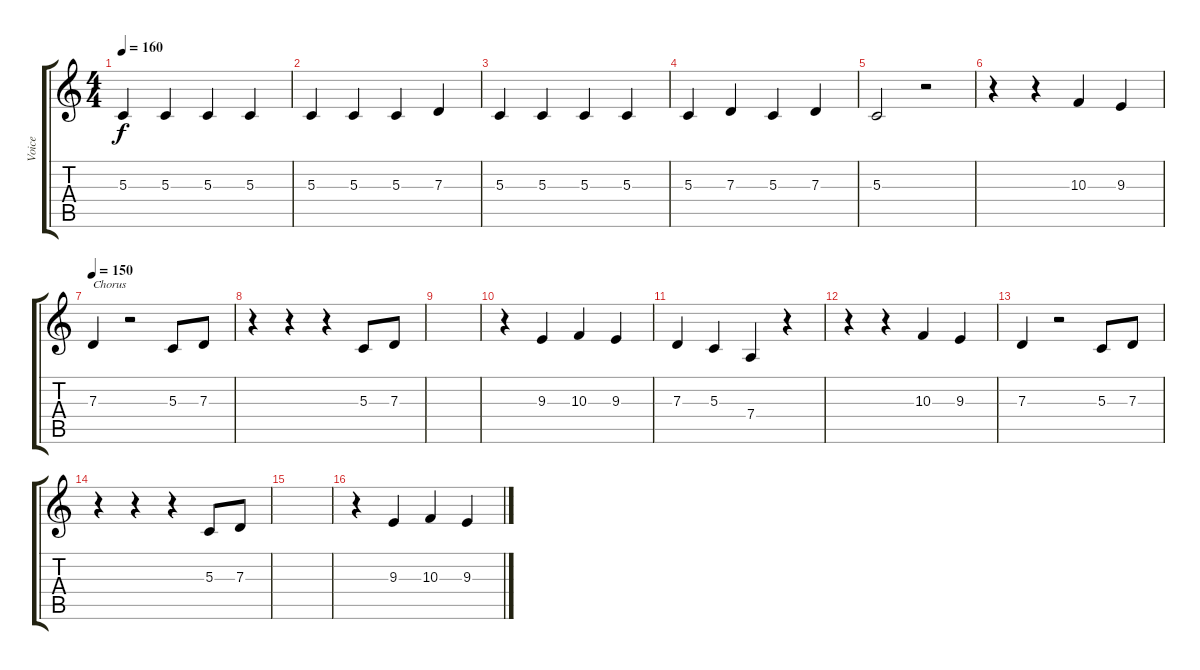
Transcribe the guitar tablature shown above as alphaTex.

\track ("Voice" "Voice") {instrument lead6voice}
\staff {score tabs}
\tuning (E4 B3 G3 D3 A2 E2) {hide}
\ts (4 4)
\tempo 160
\clef g2
\ks c
5.3.4{dy f} 5.3.4 5.3.4 5.3.4 |
5.3.4 5.3.4 5.3.4 7.3.4 |
5.3.4 5.3.4 5.3.4 5.3.4 |
5.3.4 7.3.4 5.3.4 7.3.4 |
5.3.2 r.2 |
r.4 r.4 10.3.4 9.3.4 |
\tempo 150
7.3.4{txt "Chorus"} r.2 5.3.8 7.3.8 |
r.4 r.4 r.4 5.3.8 7.3.8 |
|
r.4 9.3.4 10.3.4 9.3.4 |
7.3.4 5.3.4 7.4.4 r.4 |
r.4 r.4 10.3.4 9.3.4 |
7.3.4 r.2 5.3.8 7.3.8 |
r.4 r.4 r.4 5.3.8 7.3.8 |
|
r.4 9.3.4 10.3.4 9.3.4
